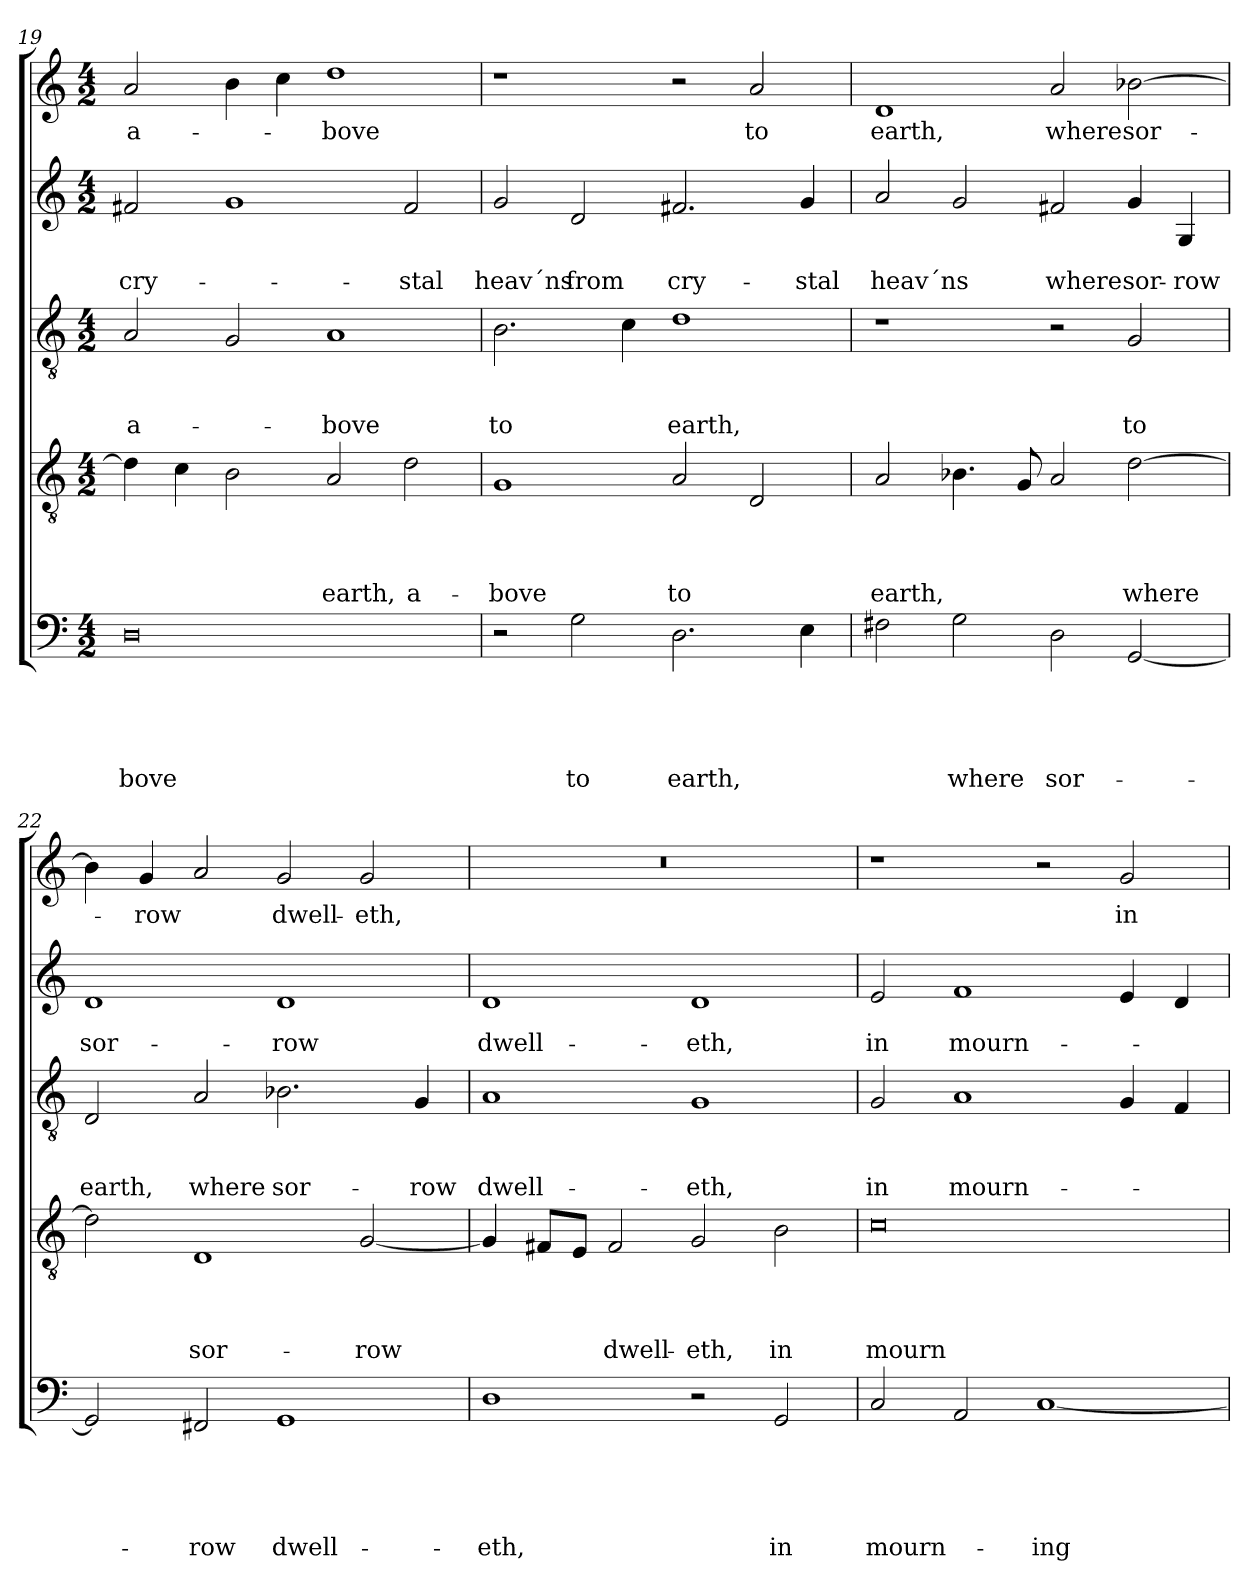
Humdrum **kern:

**kern	**text	**text	**text	**text	**text	**kern	**text	**text	**text	**text	**kern	**text	**text	**text	**kern	**text	**text	**kern	**text
*part5	*part5	*part5	*part5	*part5	*part5	*part4	*part4	*part4	*part4	*part4	*part3	*part3	*part3	*part3	*part2	*part2	*part2	*part1	*part1
*staff5	*staff5	*staff5	*staff5	*staff5	*staff5	*staff4	*staff4	*staff4	*staff4	*staff4	*staff3	*staff3	*staff3	*staff3	*staff2	*staff2	*staff2	*staff1	*staff1
*clefF4	*	*	*	*	*	*clefGv2	*	*	*	*	*clefGv2	*	*	*	*clefG2	*	*	*clefG2	*
*k[]	*	*	*	*	*	*k[]	*	*	*	*	*k[]	*	*	*	*k[]	*	*	*k[]	*
*C:	*	*	*	*	*	*C:	*	*	*	*	*C:	*	*	*	*C:	*	*	*C:	*
*M4/2	*	*	*	*	*	*M4/2	*	*	*	*	*M4/2	*	*	*	*M4/2	*	*	*M4/2	*
=19	=19	=19	=19	=19	=19	=19	=19	=19	=19	=19	=19	=19	=19	=19	=19	=19	=19	=19	=19
!	!	!	!	!	!LO:LY:b	!	!	!	!	!	!	!	!	!LO:LY:b	!	!	!LO:LY:b	!	!LO:LY:b
0D	.	.	.	.	-bove	4d\]	.	.	.	.	2A/	.	.	a-	2f#X/	.	cry-	2a/	a-
.	.	.	.	.	.	4c\	.	.	.	.	.	.	.	.	.	.	.	.	.
.	.	.	.	.	.	2B\	.	.	.	.	2G/	.	.	.	1g	.	.	4b\	.
.	.	.	.	.	.	.	.	.	.	.	.	.	.	.	.	.	.	4cc\	.
!	!	!	!	!	!	!	!	!	!	!LO:LY:b	!	!	!	!LO:LY:b	!	!	!	!	!LO:LY:b
.	.	.	.	.	.	2A/	.	.	.	earth,	1A	.	.	-bove	.	.	.	1dd	-bove
!	!	!	!	!	!	!	!	!	!	!LO:LY:b	!	!	!	!	!	!	!LO:LY:b	!	!
.	.	.	.	.	.	2d\	.	.	.	a-	.	.	.	.	2f#/	.	-stal	.	.
=20	=20	=20	=20	=20	=20	=20	=20	=20	=20	=20	=20	=20	=20	=20	=20	=20	=20	=20	=20
!	!	!	!	!	!	!	!	!	!	!LO:LY:b	!	!	!	!LO:LY:b	!	!	!LO:LY:b	!	!
2r	.	.	.	.	.	1G	.	.	.	-bove	2.B\	.	.	to	2g/	.	heav´ns	1r	.
!	!	!	!	!	!LO:LY:b	!	!	!	!	!	!	!	!	!	!	!	!LO:LY:b	!	!
2G\	.	.	.	.	to	.	.	.	.	.	.	.	.	.	2d/	.	from	.	.
.	.	.	.	.	.	.	.	.	.	.	4c\	.	.	.	.	.	.	.	.
!	!	!	!	!	!LO:LY:b	!	!	!	!	!LO:LY:b	!	!	!	!LO:LY:b	!	!	!LO:LY:b	!	!
2.D\	.	.	.	.	earth,	2A/	.	.	.	to	1d	.	.	earth,	2.f#X/	.	cry-	2r	.
!	!	!	!	!	!	!	!	!	!	!	!	!	!	!	!	!	!	!	!LO:LY:b
.	.	.	.	.	.	2D/	.	.	.	.	.	.	.	.	.	.	.	2a/	to
!	!	!	!	!	!	!	!	!	!	!	!	!	!	!	!	!	!LO:LY:b	!	!
4E\	.	.	.	.	.	.	.	.	.	.	.	.	.	.	4g/	.	-stal	.	.
!!LO:LB:g=z
=21	=21	=21	=21	=21	=21	=21	=21	=21	=21	=21	=21	=21	=21	=21	=21	=21	=21	=21	=21
!	!	!	!	!	!	!	!	!	!	!LO:LY:b	!	!	!	!	!	!	!LO:LY:b	!	!LO:LY:b
2F#X\	.	.	.	.	.	2A/	.	.	.	earth,	1r	.	.	.	2a/	.	heav´ns	1d	earth,
!	!	!	!	!	!LO:LY:b	!	!	!	!	!	!	!	!	!	!	!	!	!	!
2G\	.	.	.	.	where	4.B-X\	.	.	.	.	.	.	.	.	2g/	.	.	.	.
.	.	.	.	.	.	8G/	.	.	.	.	.	.	.	.	.	.	.	.	.
!	!	!	!	!	!LO:LY:b	!	!	!	!	!	!	!	!	!	!	!	!LO:LY:b	!	!LO:LY:b
2D\	.	.	.	.	sor-	2A/	.	.	.	.	2r	.	.	.	2f#X/	.	where	2a/	where
!	!	!	!	!	!	!	!	!	!	!LO:LY:b	!	!	!	!LO:LY:b	!	!	!LO:LY:b	!	!LO:LY:b
[2GG/	.	.	.	.	.	[2d\	.	.	.	where	2G/	.	.	to	4g/	.	sor-	[2b-X\	sor-
!	!	!	!	!	!	!	!	!	!	!	!	!	!	!	!	!	!LO:LY:b	!	!
.	.	.	.	.	.	.	.	.	.	.	.	.	.	.	4G/	.	-row	.	.
=22	=22	=22	=22	=22	=22	=22	=22	=22	=22	=22	=22	=22	=22	=22	=22	=22	=22	=22	=22
!	!	!	!	!	!	!	!	!	!	!	!	!	!	!LO:LY:b	!	!	!LO:LY:b	!	!
2GG/]	.	.	.	.	.	2d\]	.	.	.	.	2D/	.	.	earth,	1d	.	sor-	4b-\]	.
!	!	!	!	!	!	!	!	!	!	!	!	!	!	!	!	!	!	!	!LO:LY:b
.	.	.	.	.	.	.	.	.	.	.	.	.	.	.	.	.	.	4g/	-row
!	!	!	!	!	!LO:LY:b	!	!	!	!	!LO:LY:b	!	!	!	!LO:LY:b	!	!	!	!	!
2FF#X/	.	.	.	.	-row	1D	.	.	.	sor-	2A/	.	.	where	.	.	.	2a/	.
!	!	!	!	!	!LO:LY:b	!	!	!	!	!	!	!	!	!LO:LY:b	!	!	!LO:LY:b	!	!LO:LY:b
1GG	.	.	.	.	dwell-	.	.	.	.	.	2.B-X\	.	.	sor-	1d	.	-row	2g/	dwell-
!	!	!	!	!	!	!	!	!	!	!LO:LY:b	!	!	!	!	!	!	!	!	!LO:LY:b
.	.	.	.	.	.	[2G/	.	.	.	-row	.	.	.	.	.	.	.	2g/	-eth,
!	!	!	!	!	!	!	!	!	!	!	!	!	!	!LO:LY:b	!	!	!	!	!
.	.	.	.	.	.	.	.	.	.	.	4G/	.	.	-row	.	.	.	.	.
=23	=23	=23	=23	=23	=23	=23	=23	=23	=23	=23	=23	=23	=23	=23	=23	=23	=23	=23	=23
!	!	!	!	!	!LO:LY:b	!	!	!	!	!	!	!	!	!LO:LY:b	!	!	!LO:LY:b	!	!
1D	.	.	.	.	-eth,	4G/]	.	.	.	.	1A	.	.	dwell-	1d	.	dwell-	0r	.
.	.	.	.	.	.	8F#X/L	.	.	.	.	.	.	.	.	.	.	.	.	.
.	.	.	.	.	.	8E/J	.	.	.	.	.	.	.	.	.	.	.	.	.
!	!	!	!	!	!	!	!	!	!	!LO:LY:b	!	!	!	!	!	!	!	!	!
.	.	.	.	.	.	2F#/	.	.	.	dwell-	.	.	.	.	.	.	.	.	.
!	!	!	!	!	!	!	!	!	!	!LO:LY:b	!	!	!	!LO:LY:b	!	!	!LO:LY:b	!	!
2r	.	.	.	.	.	2G/	.	.	.	-eth,	1G	.	.	-eth,	1d	.	-eth,	.	.
!	!	!	!	!	!LO:LY:b	!	!	!	!	!LO:LY:b	!	!	!	!	!	!	!	!	!
2GG/	.	.	.	.	in	2B\	.	.	.	in	.	.	.	.	.	.	.	.	.
=24	=24	=24	=24	=24	=24	=24	=24	=24	=24	=24	=24	=24	=24	=24	=24	=24	=24	=24	=24
!	!	!	!	!	!LO:LY:b	!	!	!	!	!LO:LY:b	!	!	!	!LO:LY:b	!	!	!LO:LY:b	!	!
2C/	.	.	.	.	mourn-	0c	.	.	.	mourn-	2G/	.	.	in	2e/	.	in	1r	.
!	!	!	!	!	!	!	!	!	!	!	!	!	!	!LO:LY:b	!	!	!LO:LY:b	!	!
2AA/	.	.	.	.	.	.	.	.	.	.	1A	.	.	mourn-	1f	.	mourn-	.	.
!	!	!	!	!	!LO:LY:b	!	!	!	!	!	!	!	!	!	!	!	!	!	!
[1C	.	.	.	.	-ing	.	.	.	.	.	.	.	.	.	.	.	.	2r	.
!	!	!	!	!	!	!	!	!	!	!	!	!	!	!	!	!	!	!	!LO:LY:b
.	.	.	.	.	.	.	.	.	.	.	4G/	.	.	.	4e/	.	.	2g/	in
.	.	.	.	.	.	.	.	.	.	.	4F/	.	.	.	4d/	.	.	.	.
=	=	=	=	=	=	=	=	=	=	=	=	=	=	=	=	=	=	=	=
*-	*-	*-	*-	*-	*-	*-	*-	*-	*-	*-	*-	*-	*-	*-	*-	*-	*-	*-	*-
